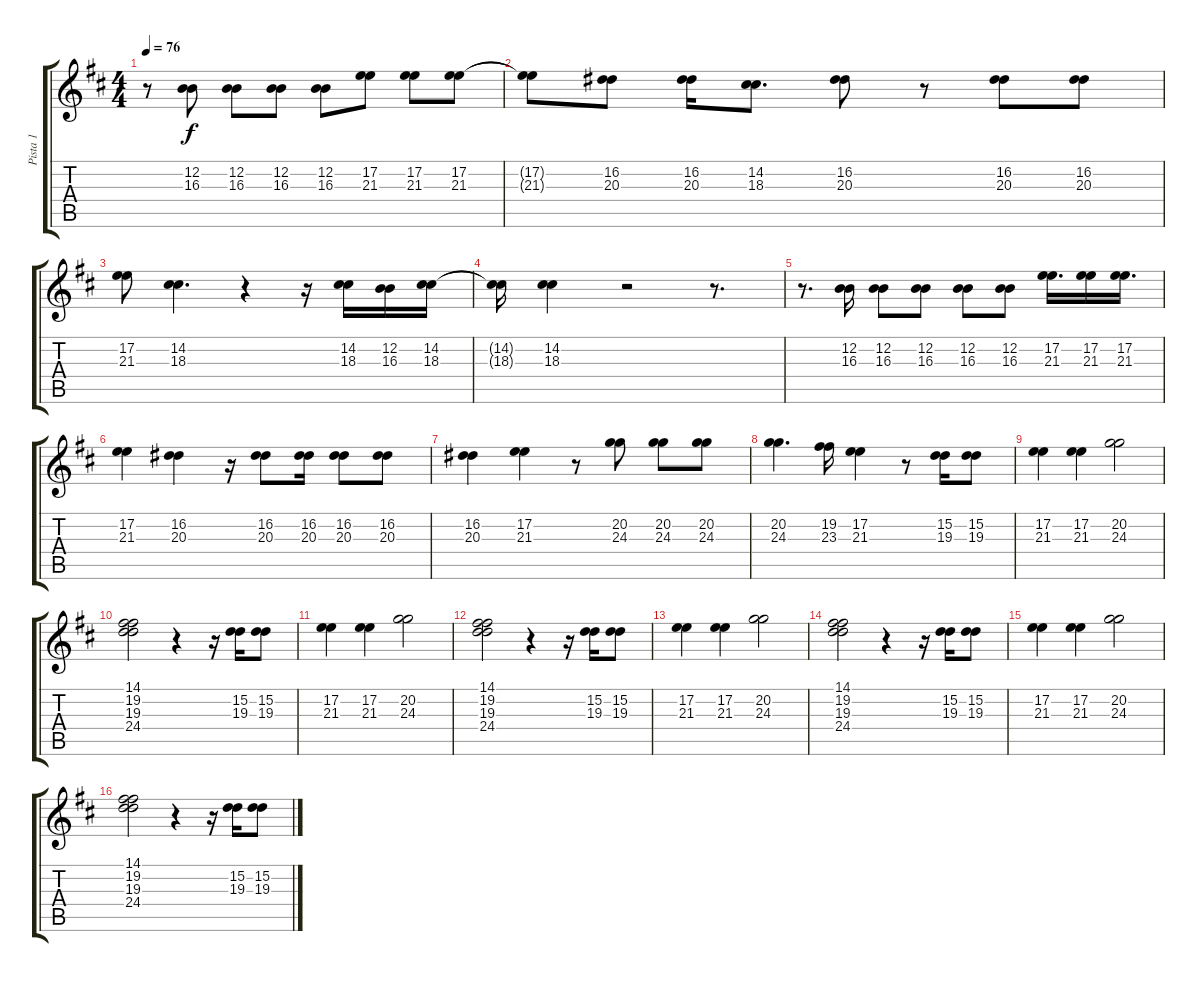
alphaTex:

\track ("Pista 1" "Pista 1") {instrument sopranosax}
\staff {score tabs}
\tuning (E4 B3 G3 D3 A2 E2) {hide}
\ts (4 4)
\tempo 76
\clef g2
\ks d
r.8{dy f} (12.2 16.3).8 (12.2 16.3).8 (12.2 16.3).8 (12.2 16.3).8 (17.2 21.3).8 (17.2 21.3).8 (17.2 21.3).8 |
(17.2{t} 21.3{t}).8 (16.2 20.3).8 (16.2 20.3).16 (14.2 18.3).8{d} (16.2 20.3).8 r.8 (16.2 20.3).8 (16.2 20.3).8 |
(17.2 21.3).8 (14.2 18.3).4{d} r.4 r.16 (14.2 18.3).16 (12.2 16.3).16 (14.2 18.3).16 |
(14.2{t} 18.3{t}).16 (14.2 18.3).4 r.2 r.8{d} |
r.8{d} (12.2 16.3).16 (12.2 16.3).8 (12.2 16.3).8 (12.2 16.3).8 (12.2 16.3).8 (17.2 21.3).16{d} (17.2 21.3).16 (17.2 21.3).16{d} |
(17.2 21.3).4 (16.2 20.3).4 r.16 (16.2 20.3).8 (16.2 20.3).16 (16.2 20.3).8 (16.2 20.3).8 |
(16.2 20.3).4 (17.2 21.3).4 r.8 (20.2 24.3).8 (20.2 24.3).8 (20.2 24.3).8 |
(20.2 24.3).4{d} (19.2 23.3).16 (17.2 21.3).4 r.8 (15.2 19.3).16 (15.2 19.3).8 |
(17.2 21.3).4 (17.2 21.3).4 (20.2 24.3).2 |
(14.1 19.2 19.3 24.4).2 r.4 r.16 (15.2 19.3).16 (15.2 19.3).8 |
(17.2 21.3).4 (17.2 21.3).4 (20.2 24.3).2 |
(14.1 19.2 19.3 24.4).2 r.4 r.16 (15.2 19.3).16 (15.2 19.3).8 |
(17.2 21.3).4 (17.2 21.3).4 (20.2 24.3).2 |
(14.1 19.2 19.3 24.4).2 r.4 r.16 (15.2 19.3).16 (15.2 19.3).8 |
(17.2 21.3).4 (17.2 21.3).4 (20.2 24.3).2 |
(14.1 19.2 19.3 24.4).2 r.4 r.16 (15.2 19.3).16 (15.2 19.3).8
